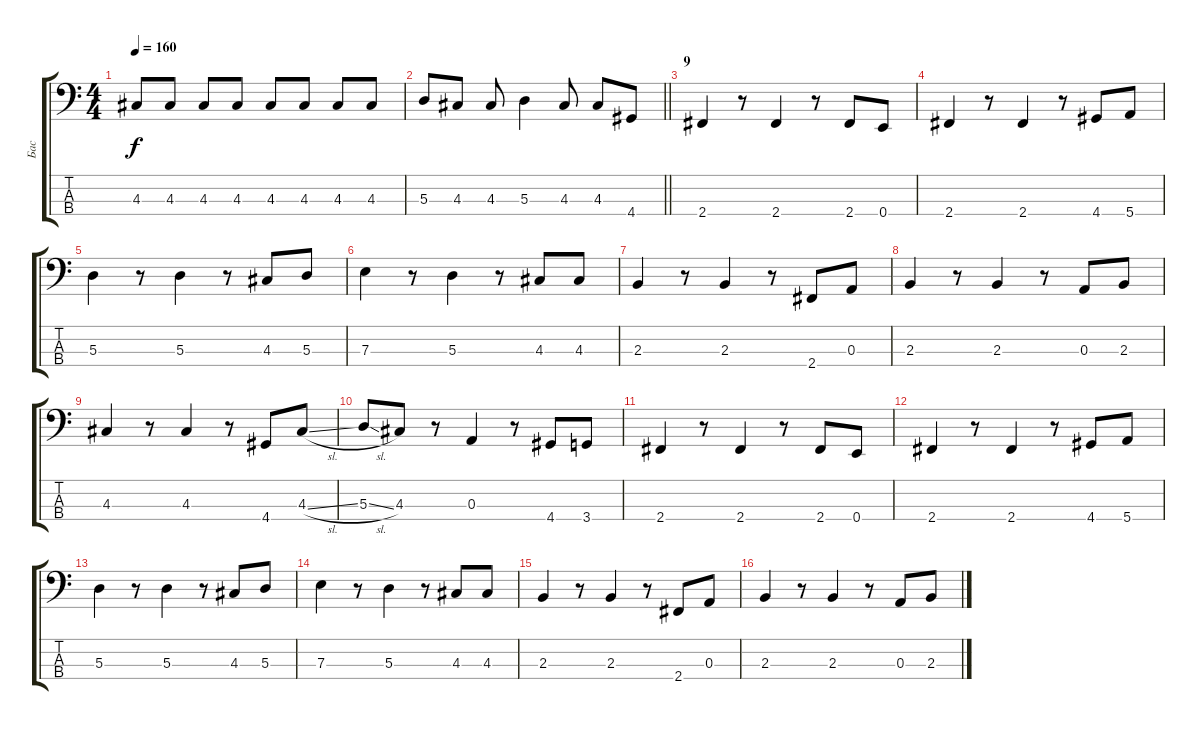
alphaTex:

\track ("Бас" "Бас") {instrument electricbasspick}
\staff {score tabs}
\tuning (G2 D2 A1 E1) {hide}
\ts (4 4)
\tempo 160
\clef f4
\ks c
4.3.8{dy f} 4.3.8 4.3.8 4.3.8 4.3.8 4.3.8 4.3.8 4.3.8 |
\barLineRight lightlight
5.3.8 4.3.8 4.3.8 5.3.4 4.3.8 4.3.8 4.4.8 |
\section ("" "9")
2.4.4 r.8 2.4.4 r.8 2.4.8 0.4.8 |
2.4.4 r.8 2.4.4 r.8 4.4.8 5.4.8 |
5.3.4 r.8 5.3.4 r.8 4.3.8 5.3.8 |
7.3.4 r.8 5.3.4 r.8 4.3.8 4.3.8 |
2.3.4 r.8 2.3.4 r.8 2.4.8 0.3.8 |
2.3.4 r.8 2.3.4 r.8 0.3.8 2.3.8 |
4.3.4 r.8 4.3.4 r.8 4.4.8 4.3{sl}.8 |
5.3{sl}.8 4.3.8 r.8 0.3.4 r.8 4.4.8 3.4.8 |
2.4.4 r.8 2.4.4 r.8 2.4.8 0.4.8 |
2.4.4 r.8 2.4.4 r.8 4.4.8 5.4.8 |
5.3.4 r.8 5.3.4 r.8 4.3.8 5.3.8 |
7.3.4 r.8 5.3.4 r.8 4.3.8 4.3.8 |
2.3.4 r.8 2.3.4 r.8 2.4.8 0.3.8 |
2.3.4 r.8 2.3.4 r.8 0.3.8 2.3.8
